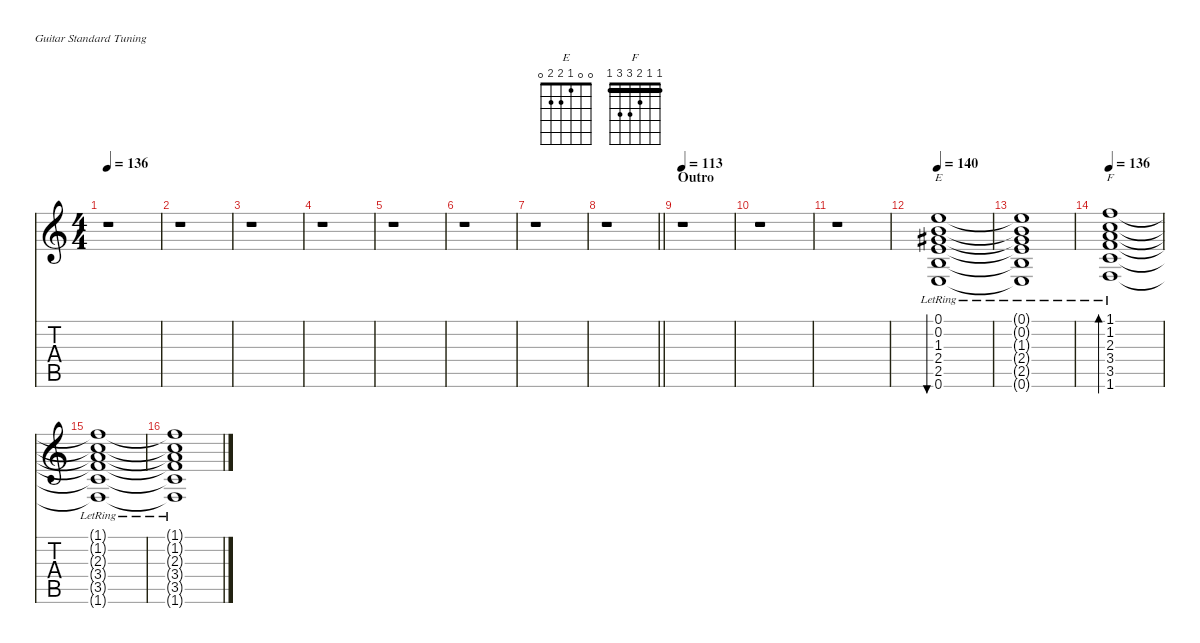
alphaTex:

\defaultSystemsLayout 4
\hideDynamics
\bracketExtendMode nobrackets
\singleTrackTrackNamePolicy hidden
\multiTrackTrackNamePolicy hidden
\firstSystemTrackNameMode fullname
\firstSystemTrackNameOrientation horizontal
\otherSystemsTrackNameOrientation horizontal
\track ("Page Ac Guitar Finger Picked" "s.guit.") {instrument acousticguitarsteel}
\staff {score tabs}
\tuning (E4 B3 G3 D3 A2 E2)
\chord ("E" 0 0 1 2 2 0)
\chord ("F" 1 1 2 3 3 1) {barre (1 1)}
\ts (4 4)
\tempo 136
\clef g2
\ks aminor
r.1{dy f beam Down} |
r.1{beam Down} |
r.1{beam Down} |
r.1{beam Down} |
r.1{beam Down} |
r.1{beam Down} |
r.1{beam Down} |
\barLineRight lightlight
r.1{beam Down} |
\section ("" "Outro")
\tempo 113
r.1{beam Down} |
r.1{beam Down} |
r.1{beam Down} |
\tempo 140
(0.1{lr} 0.2{lr} 1.3{lr acc #} 2.4{lr} 2.5{lr} 0.6{lr}).1{bu 480 ch "E" beam Up} |
(0.1{lr t} 0.2{lr t} 1.3{lr t acc #} 2.4{lr t} 2.5{lr t} 0.6{lr t}).1{beam Up} |
\tempo 136
(1.1{lr} 1.2{lr} 2.3{lr} 3.4{lr} 3.5{lr} 1.6{lr}).1{bd 480 ch "F" beam Up} |
(1.1{lr t} 1.2{lr t} 2.3{lr t} 3.4{lr t} 3.5{lr t} 1.6{lr t}).1{beam Up} |
(1.1{lr t} 1.2{lr t} 2.3{lr t} 3.4{lr t} 3.5{lr t} 1.6{lr t}).1{beam Up}
